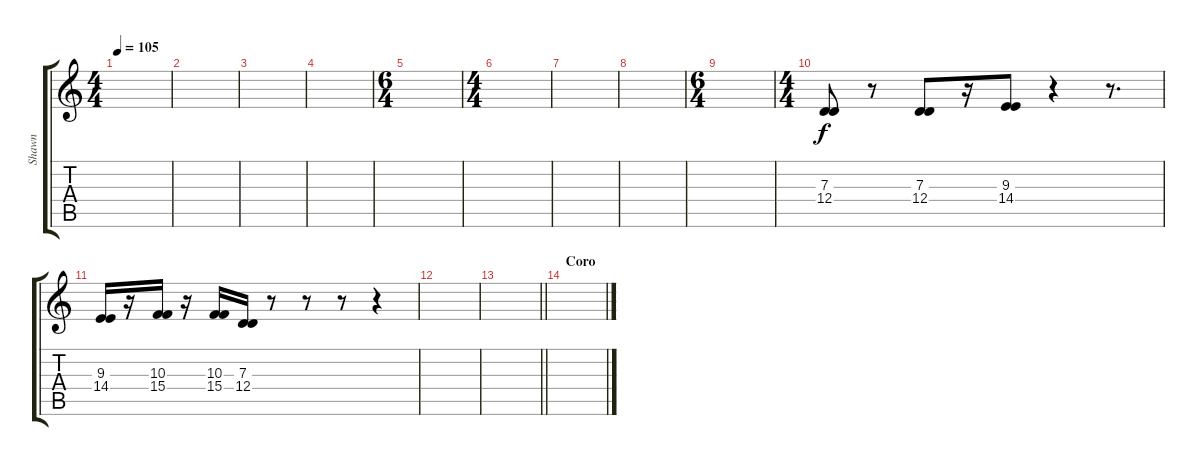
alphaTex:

\track ("Shawn" "Shawn") {instrument voiceoohs}
\staff {score tabs}
\tuning (E4 B3 G3 D3 A2 E2) {hide}
\ts (4 4)
\tempo 105
\clef g2
\ks c
|
|
|
|
\ts (6 4)
|
\ts (4 4)
|
|
|
\ts (6 4)
|
\ts (4 4)
(7.3 12.4).8 r.8 (7.3 12.4).8 r.16 (9.3 14.4).8 r.4 r.8{d} |
(9.3 14.4).16 r.16 (10.3 15.4).16 r.16 (10.3 15.4).16 (7.3 12.4).16 r.8 r.8 r.8 r.4 |
|
\barLineRight lightlight
|
\section ("" "Coro")
